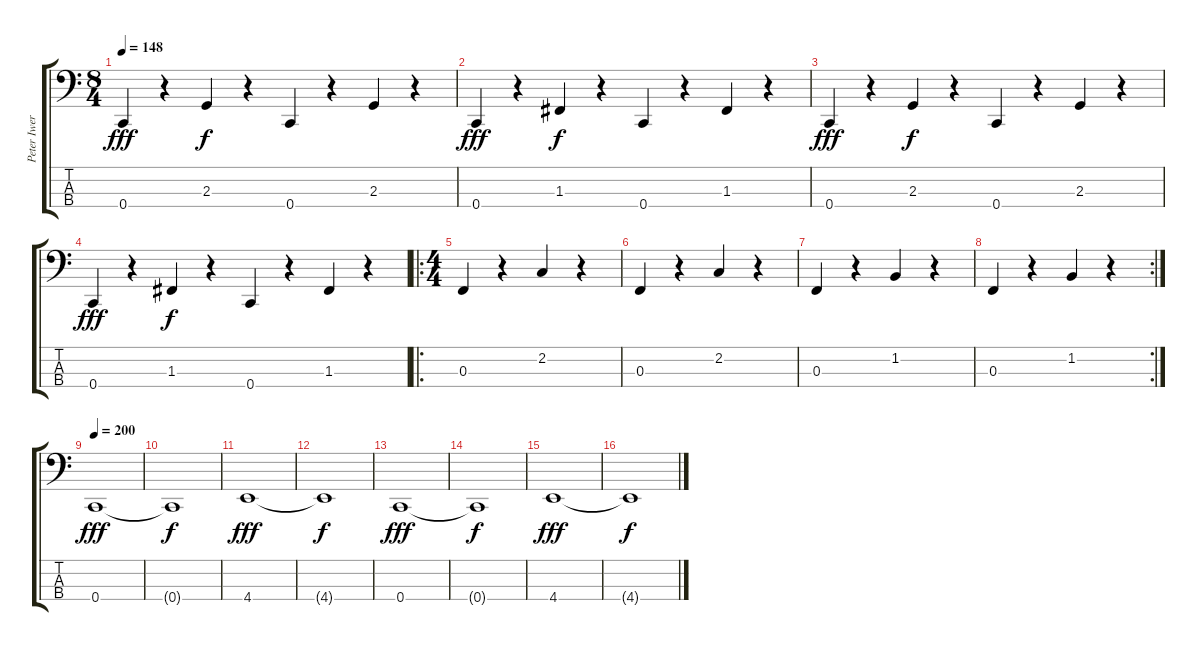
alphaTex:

\track ("Peter Iwers" "Peter Iwer") {instrument electricbasspick}
\staff {score tabs}
\tuning (Eb2 Bb1 F1 C1) {hide}
\ts (8 4)
\tempo 148
\clef f4
\ks c
0.4.4{dy fff} r.4 2.3.4{dy f} r.4 0.4.4 r.4 2.3.4 r.4 |
0.4.4{dy fff} r.4 1.3.4{dy f} r.4 0.4.4 r.4 1.3.4 r.4 |
0.4.4{dy fff} r.4 2.3.4{dy f} r.4 0.4.4 r.4 2.3.4 r.4 |
0.4.4{dy fff} r.4 1.3.4{dy f} r.4 0.4.4 r.4 1.3.4 r.4 |
\ro
\ts (4 4)
0.3.4 r.4 2.2.4 r.4 |
0.3.4 r.4 2.2.4 r.4 |
0.3.4 r.4 1.2.4 r.4 |
\rc 2
0.3.4 r.4 1.2.4 r.4 |
\tempo 200
0.4.1{dy fff} |
0.4{t}.1{dy f} |
4.4.1{dy fff} |
4.4{t}.1{dy f} |
0.4.1{dy fff} |
0.4{t}.1{dy f} |
4.4.1{dy fff} |
4.4{t}.1{dy f}
